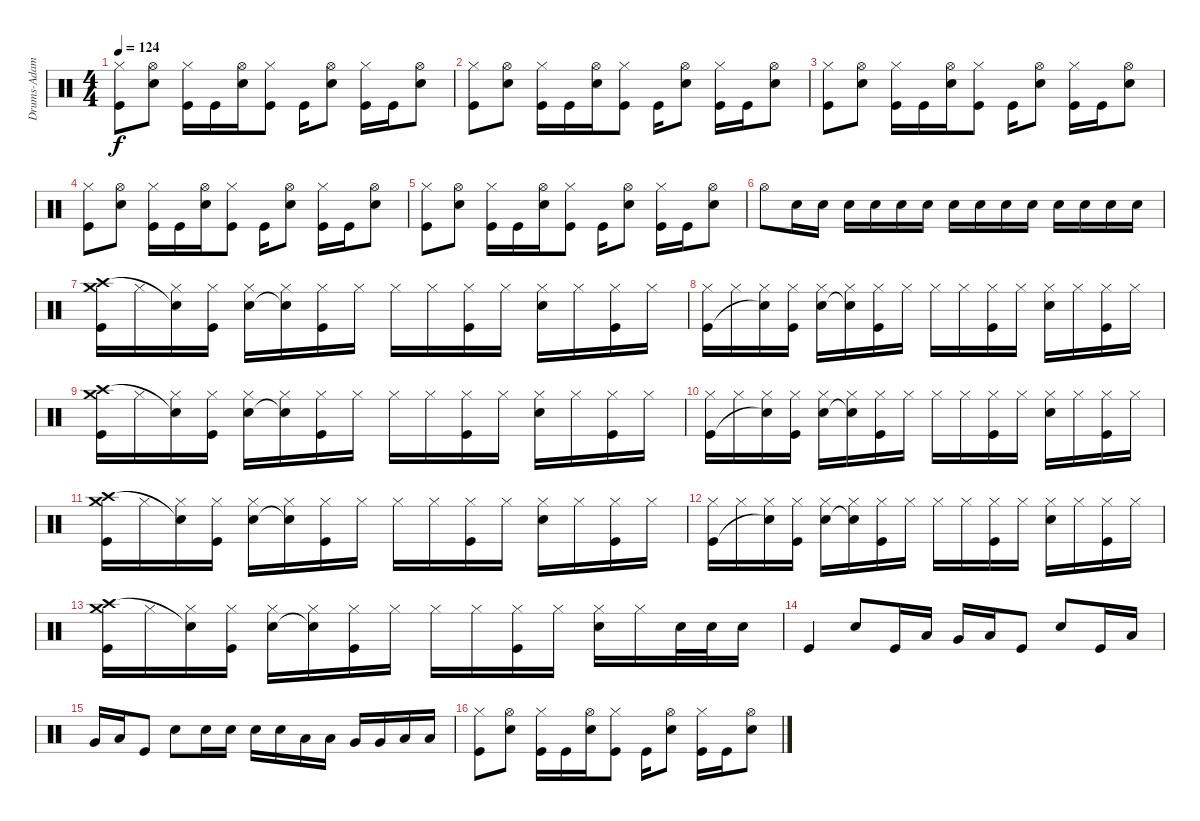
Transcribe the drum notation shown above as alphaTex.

\track ("Drums-Adam Carson" "Drums-Adam") {instrument percussion}
\staff {score}
\articulation defaults
\ts (4 4)
\tempo 124
\clef neutral
\ks c
("Hi-Hat (closed)" "Kick (hit)").8{dy f} ("Hi-Hat (open)" "Snare (hit) 2").8 ("Hi-Hat (closed)" "Kick (hit)").16 "Kick (hit)".16 ("Hi-Hat (open)" "Snare (hit) 2").16 ("Hi-Hat (closed)" "Kick (hit)").8 "Kick (hit)".16 ("Hi-Hat (open)" "Snare (hit) 2").8 ("Hi-Hat (closed)" "Kick (hit)").16 "Kick (hit)".16 ("Hi-Hat (open)" "Snare (hit) 2").8 |
("Hi-Hat (closed)" "Kick (hit)").8 ("Hi-Hat (open)" "Snare (hit) 2").8 ("Hi-Hat (closed)" "Kick (hit)").16 "Kick (hit)".16 ("Hi-Hat (open)" "Snare (hit) 2").16 ("Hi-Hat (closed)" "Kick (hit)").8 "Kick (hit)".16 ("Hi-Hat (open)" "Snare (hit) 2").8 ("Hi-Hat (closed)" "Kick (hit)").16 "Kick (hit)".16 ("Hi-Hat (open)" "Snare (hit) 2").8 |
("Hi-Hat (closed)" "Kick (hit)").8 ("Hi-Hat (open)" "Snare (hit) 2").8 ("Hi-Hat (closed)" "Kick (hit)").16 "Kick (hit)".16 ("Hi-Hat (open)" "Snare (hit) 2").16 ("Hi-Hat (closed)" "Kick (hit)").8 "Kick (hit)".16 ("Hi-Hat (open)" "Snare (hit) 2").8 ("Hi-Hat (closed)" "Kick (hit)").16 "Kick (hit)".16 ("Hi-Hat (open)" "Snare (hit) 2").8 |
("Hi-Hat (closed)" "Kick (hit)").8 ("Hi-Hat (open)" "Snare (hit) 2").8 ("Hi-Hat (closed)" "Kick (hit)").16 "Kick (hit)".16 ("Hi-Hat (open)" "Snare (hit) 2").16 ("Hi-Hat (closed)" "Kick (hit)").8 "Kick (hit)".16 ("Hi-Hat (open)" "Snare (hit) 2").8 ("Hi-Hat (closed)" "Kick (hit)").16 "Kick (hit)".16 ("Hi-Hat (open)" "Snare (hit) 2").8 |
("Hi-Hat (closed)" "Kick (hit)").8 ("Hi-Hat (open)" "Snare (hit) 2").8 ("Hi-Hat (closed)" "Kick (hit)").16 "Kick (hit)".16 ("Hi-Hat (open)" "Snare (hit) 2").16 ("Hi-Hat (closed)" "Kick (hit)").8 "Kick (hit)".16 ("Hi-Hat (open)" "Snare (hit) 2").8 ("Hi-Hat (closed)" "Kick (hit)").16 "Kick (hit)".16 ("Hi-Hat (open)" "Snare (hit) 2").8 |
"Hi-Hat (open)".8 "Snare (hit) 2".16{volume 7} "Snare (hit) 2".16{volume 12} "Snare (hit) 2".16 "Snare (hit) 2".16 "Snare (hit) 2".16 "Snare (hit) 2".16 "Snare (hit) 2".16 "Snare (hit) 2".16 "Snare (hit) 2".16 "Snare (hit) 2".16 "Snare (hit) 2".16 "Snare (hit) 2".16 "Snare (hit) 2".16 "Snare (hit) 2".16 |
("Crash medium (hit)" "Crash high (hit)" "Kick (hit)").16 "Hi-Hat (closed)".16 ("Hi-Hat (closed)" "Snare (hit)"{t}).16 ("Hi-Hat (closed)" "Kick (hit)").16 ("Hi-Hat (closed)" "Snare (hit) 2").16 ("Hi-Hat (closed)" "Snare (hit)"{t}).16 ("Hi-Hat (closed)" "Kick (hit)").16 "Hi-Hat (closed)".16 "Hi-Hat (closed)".16 "Hi-Hat (closed)".16 ("Hi-Hat (closed)" "Kick (hit)").16 "Hi-Hat (closed)".16 ("Hi-Hat (closed)" "Snare (hit) 2").16 "Hi-Hat (closed)".16 ("Hi-Hat (closed)" "Kick (hit)").16 "Hi-Hat (closed)".16 |
("Hi-Hat (closed)" "Kick (hit)").16 "Hi-Hat (closed)".16 ("Hi-Hat (closed)" "Snare (hit)"{t}).16 ("Hi-Hat (closed)" "Kick (hit)").16 ("Hi-Hat (closed)" "Snare (hit) 2").16 ("Hi-Hat (closed)" "Snare (hit)"{t}).16 ("Hi-Hat (closed)" "Kick (hit)").16 "Hi-Hat (closed)".16 "Hi-Hat (closed)".16 "Hi-Hat (closed)".16 ("Hi-Hat (closed)" "Kick (hit)").16 "Hi-Hat (closed)".16 ("Hi-Hat (closed)" "Snare (hit) 2").16 "Hi-Hat (closed)".16 ("Hi-Hat (closed)" "Kick (hit)").16 "Hi-Hat (closed)".16 |
("Crash medium (hit)" "Crash high (hit)" "Kick (hit)").16 "Hi-Hat (closed)".16 ("Hi-Hat (closed)" "Snare (hit)"{t}).16 ("Hi-Hat (closed)" "Kick (hit)").16 ("Hi-Hat (closed)" "Snare (hit) 2").16 ("Hi-Hat (closed)" "Snare (hit)"{t}).16 ("Hi-Hat (closed)" "Kick (hit)").16 "Hi-Hat (closed)".16 "Hi-Hat (closed)".16 "Hi-Hat (closed)".16 ("Hi-Hat (closed)" "Kick (hit)").16 "Hi-Hat (closed)".16 ("Hi-Hat (closed)" "Snare (hit) 2").16 "Hi-Hat (closed)".16 ("Hi-Hat (closed)" "Kick (hit)").16 "Hi-Hat (closed)".16 |
("Hi-Hat (closed)" "Kick (hit)").16 "Hi-Hat (closed)".16 ("Hi-Hat (closed)" "Snare (hit)"{t}).16 ("Hi-Hat (closed)" "Kick (hit)").16 ("Hi-Hat (closed)" "Snare (hit) 2").16 ("Hi-Hat (closed)" "Snare (hit)"{t}).16 ("Hi-Hat (closed)" "Kick (hit)").16 "Hi-Hat (closed)".16 "Hi-Hat (closed)".16 "Hi-Hat (closed)".16 ("Hi-Hat (closed)" "Kick (hit)").16 "Hi-Hat (closed)".16 ("Hi-Hat (closed)" "Snare (hit) 2").16 "Hi-Hat (closed)".16 ("Hi-Hat (closed)" "Kick (hit)").16 "Hi-Hat (closed)".16 |
("Crash medium (hit)" "Crash high (hit)" "Kick (hit)").16 "Hi-Hat (closed)".16 ("Hi-Hat (closed)" "Snare (hit)"{t}).16 ("Hi-Hat (closed)" "Kick (hit)").16 ("Hi-Hat (closed)" "Snare (hit) 2").16 ("Hi-Hat (closed)" "Snare (hit)"{t}).16 ("Hi-Hat (closed)" "Kick (hit)").16 "Hi-Hat (closed)".16 "Hi-Hat (closed)".16 "Hi-Hat (closed)".16 ("Hi-Hat (closed)" "Kick (hit)").16 "Hi-Hat (closed)".16 ("Hi-Hat (closed)" "Snare (hit) 2").16 "Hi-Hat (closed)".16 ("Hi-Hat (closed)" "Kick (hit)").16 "Hi-Hat (closed)".16 |
("Hi-Hat (closed)" "Kick (hit)").16 "Hi-Hat (closed)".16 ("Hi-Hat (closed)" "Snare (hit)"{t}).16 ("Hi-Hat (closed)" "Kick (hit)").16 ("Hi-Hat (closed)" "Snare (hit) 2").16 ("Hi-Hat (closed)" "Snare (hit)"{t}).16 ("Hi-Hat (closed)" "Kick (hit)").16 "Hi-Hat (closed)".16 "Hi-Hat (closed)".16 "Hi-Hat (closed)".16 ("Hi-Hat (closed)" "Kick (hit)").16 "Hi-Hat (closed)".16 ("Hi-Hat (closed)" "Snare (hit) 2").16 "Hi-Hat (closed)".16 ("Hi-Hat (closed)" "Kick (hit)").16 "Hi-Hat (closed)".16 |
("Crash medium (hit)" "Crash high (hit)" "Kick (hit)").16 "Hi-Hat (closed)".16 ("Hi-Hat (closed)" "Snare (hit)"{t}).16 ("Hi-Hat (closed)" "Kick (hit)").16 ("Hi-Hat (closed)" "Snare (hit) 2").16 ("Hi-Hat (closed)" "Snare (hit)"{t}).16 ("Hi-Hat (closed)" "Kick (hit)").16 "Hi-Hat (closed)".16 "Hi-Hat (closed)".16 "Hi-Hat (closed)".16 ("Hi-Hat (closed)" "Kick (hit)").16 "Hi-Hat (closed)".16 ("Hi-Hat (closed)" "Snare (hit) 2").16 "Hi-Hat (closed)".16 "Snare (hit) 2".32 "Snare (hit) 2".32 "Snare (hit) 2".16 |
"Kick (hit)".4 "Snare (hit) 2".8 "Kick (hit)".16 "Low Tom (hit)".16 "Very Low Tom (hit)".16 "Low Floor Tom (hit)".16 "Kick (hit)".8 "Snare (hit) 2".8 "Kick (hit)".16 "Low Tom (hit)".16 |
"Very Low Tom (hit)".16 "Low Floor Tom (hit)".16 "Kick (hit)".8 "Snare (hit) 2".8 "Snare (hit) 2".16 "Snare (hit) 2".16 "Snare (hit) 2".16 "Snare (hit) 2".16 "Low Tom (hit)".16 "Low Tom (hit)".16 "Very Low Tom (hit)".16 "Very Low Tom (hit)".16 "Low Floor Tom (hit)".16 "Low Floor Tom (hit)".16 |
("Hi-Hat (closed)" "Kick (hit)").8 ("Hi-Hat (open)" "Snare (hit) 2").8 ("Hi-Hat (closed)" "Kick (hit)").16 "Kick (hit)".16 ("Hi-Hat (open)" "Snare (hit) 2").16 ("Hi-Hat (closed)" "Kick (hit)").8 "Kick (hit)".16 ("Hi-Hat (open)" "Snare (hit) 2").8 ("Hi-Hat (closed)" "Kick (hit)").16 "Kick (hit)".16 ("Hi-Hat (open)" "Snare (hit) 2").8
